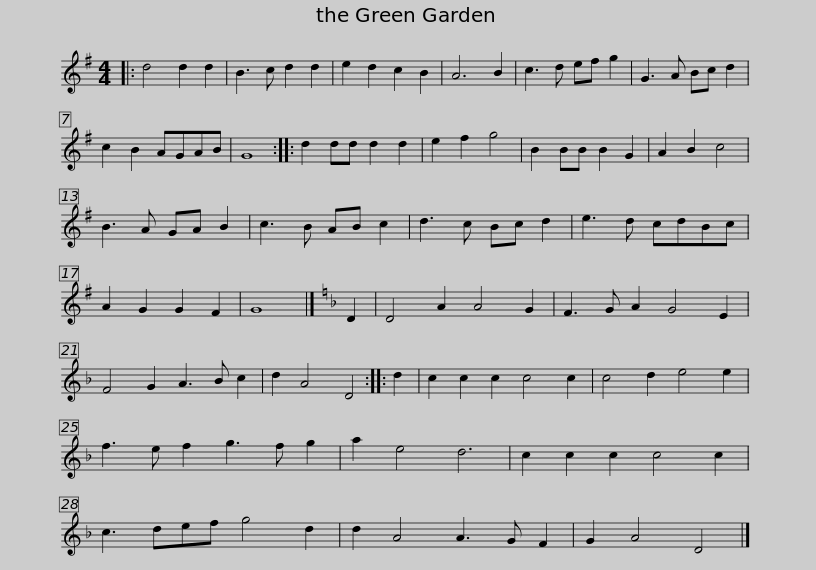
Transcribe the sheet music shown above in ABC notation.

X:1
L:1/8
M:4/4
I:linebreak $
K:G
V:1 treble
V:1
|: d4 d2 d2 | B3 c d2 d2 | e2 d2 c2 B2 | A6 B2 | c3 d ef g2 | %5
 G3 A Bc d2 | c2 B2 AGAB | G8 :: d2 dd d2 d2 |$ e2 f2 g4 | %10
 B2 BB B2 G2 | A2 B2 c4 | B3 A GA B2 | c3 B AB c2 | d3 c Bc d2 | %15
 e3 d cdBc | A2 G2 G2 F2 | G8 |]$[K:Dmin] D2 | D4 A2 A4 G2 | %20
 F3 G A2 G4 E2 | F4 G2 A3 B c2 | d2 A4 D4 :: d2 | c2 c2 c2 c4 c2 | %25
 c4 d2 e4 e2 | f3 e f2 g3 f g2 |$ a2 e4 d6 | c2 c2 c2 c4 c2 | c3 def g4 d2 | %30
 d2 A4 A3 G F2 | G2 A4 D4 |] %32
